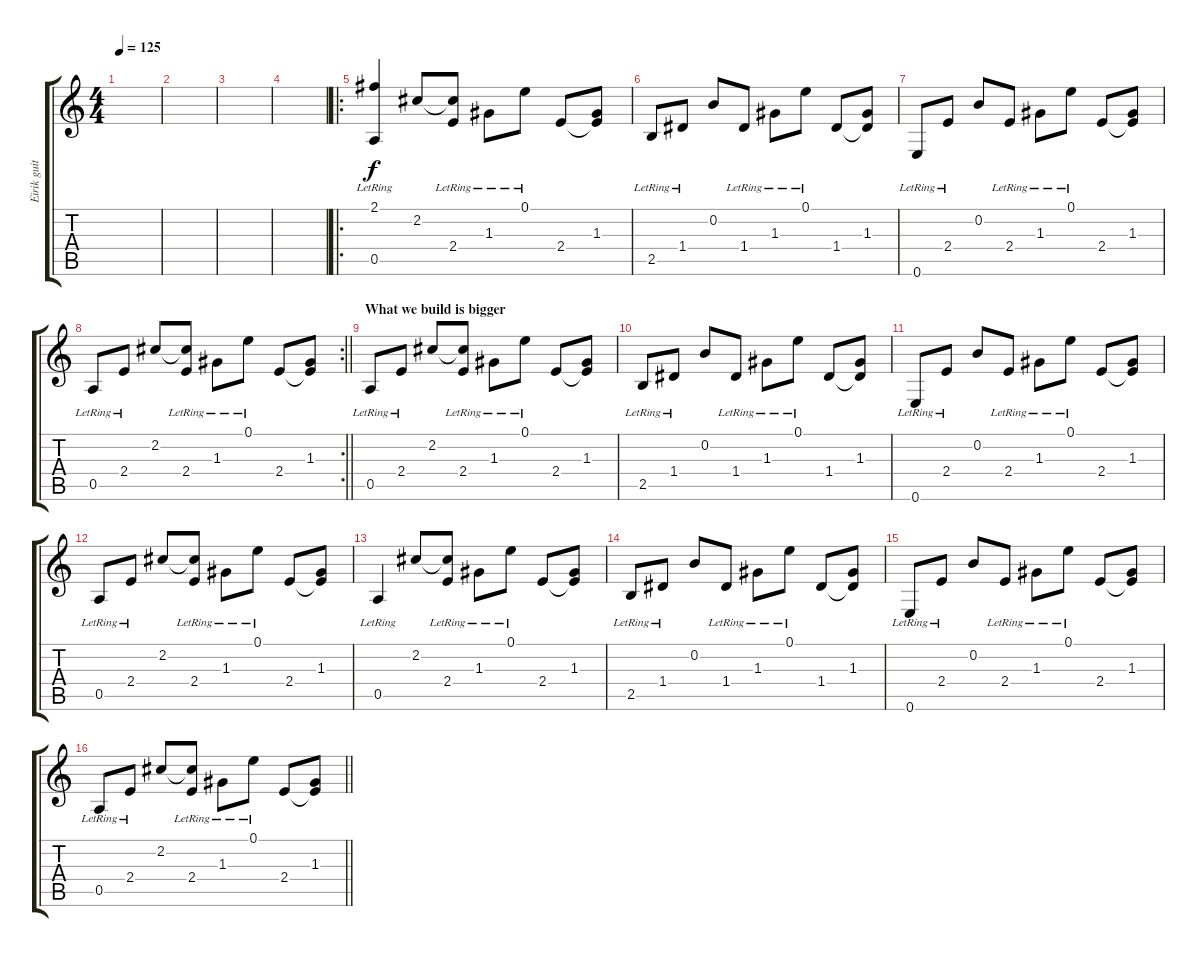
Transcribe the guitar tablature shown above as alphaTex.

\track ("Eirik guitar" "Eirik guit") {instrument acousticguitarnylon}
\staff {score tabs}
\tuning (E4 B3 G3 D3 A2 E2) {hide}
\ts (4 4)
\tempo 125
\clef g2
\ks c
|
|
|
|
\ro
(2.1 0.5{lr}).4 2.2.8 (2.2{t} 2.4{lr}).8 1.3{lr}.8 0.1{lr}.8 2.4.8 (1.3 2.4{t}).8 |
2.5{lr}.8 1.4{lr}.8 0.2.8 1.4{lr}.8 1.3{lr}.8 0.1{lr}.8 1.4.8 (1.3 1.4{t}).8 |
0.6{lr}.8 2.4{lr}.8 0.2.8 2.4{lr}.8 1.3{lr}.8 0.1{lr}.8 2.4.8 (1.3 2.4{t}).8 |
\rc 2
\barLineRight lightlight
0.5{lr}.8 2.4{lr}.8 2.2.8 (2.2{t} 2.4{lr}).8 1.3{lr}.8 0.1{lr}.8 2.4.8 (1.3 2.4{t}).8 |
\section ("" "What we build is bigger")
0.5{lr}.8 2.4{lr}.8 2.2.8 (2.2{t} 2.4{lr}).8 1.3{lr}.8 0.1{lr}.8 2.4.8 (1.3 2.4{t}).8 |
2.5{lr}.8 1.4{lr}.8 0.2.8 1.4{lr}.8 1.3{lr}.8 0.1{lr}.8 1.4.8 (1.3 1.4{t}).8 |
0.6{lr}.8 2.4{lr}.8 0.2.8 2.4{lr}.8 1.3{lr}.8 0.1{lr}.8 2.4.8 (1.3 2.4{t}).8 |
0.5{lr}.8 2.4{lr}.8 2.2.8 (2.2{t} 2.4{lr}).8 1.3{lr}.8 0.1{lr}.8 2.4.8 (1.3 2.4{t}).8 |
0.5{lr}.4 2.2.8 (2.2{t} 2.4{lr}).8 1.3{lr}.8 0.1{lr}.8 2.4.8 (1.3 2.4{t}).8 |
2.5{lr}.8 1.4{lr}.8 0.2.8 1.4{lr}.8 1.3{lr}.8 0.1{lr}.8 1.4.8 (1.3 1.4{t}).8 |
0.6{lr}.8 2.4{lr}.8 0.2.8 2.4{lr}.8 1.3{lr}.8 0.1{lr}.8 2.4.8 (1.3 2.4{t}).8 |
\barLineRight lightlight
0.5{lr}.8 2.4{lr}.8 2.2.8 (2.2{t} 2.4{lr}).8 1.3{lr}.8 0.1{lr}.8 2.4.8 (1.3 2.4{t}).8
